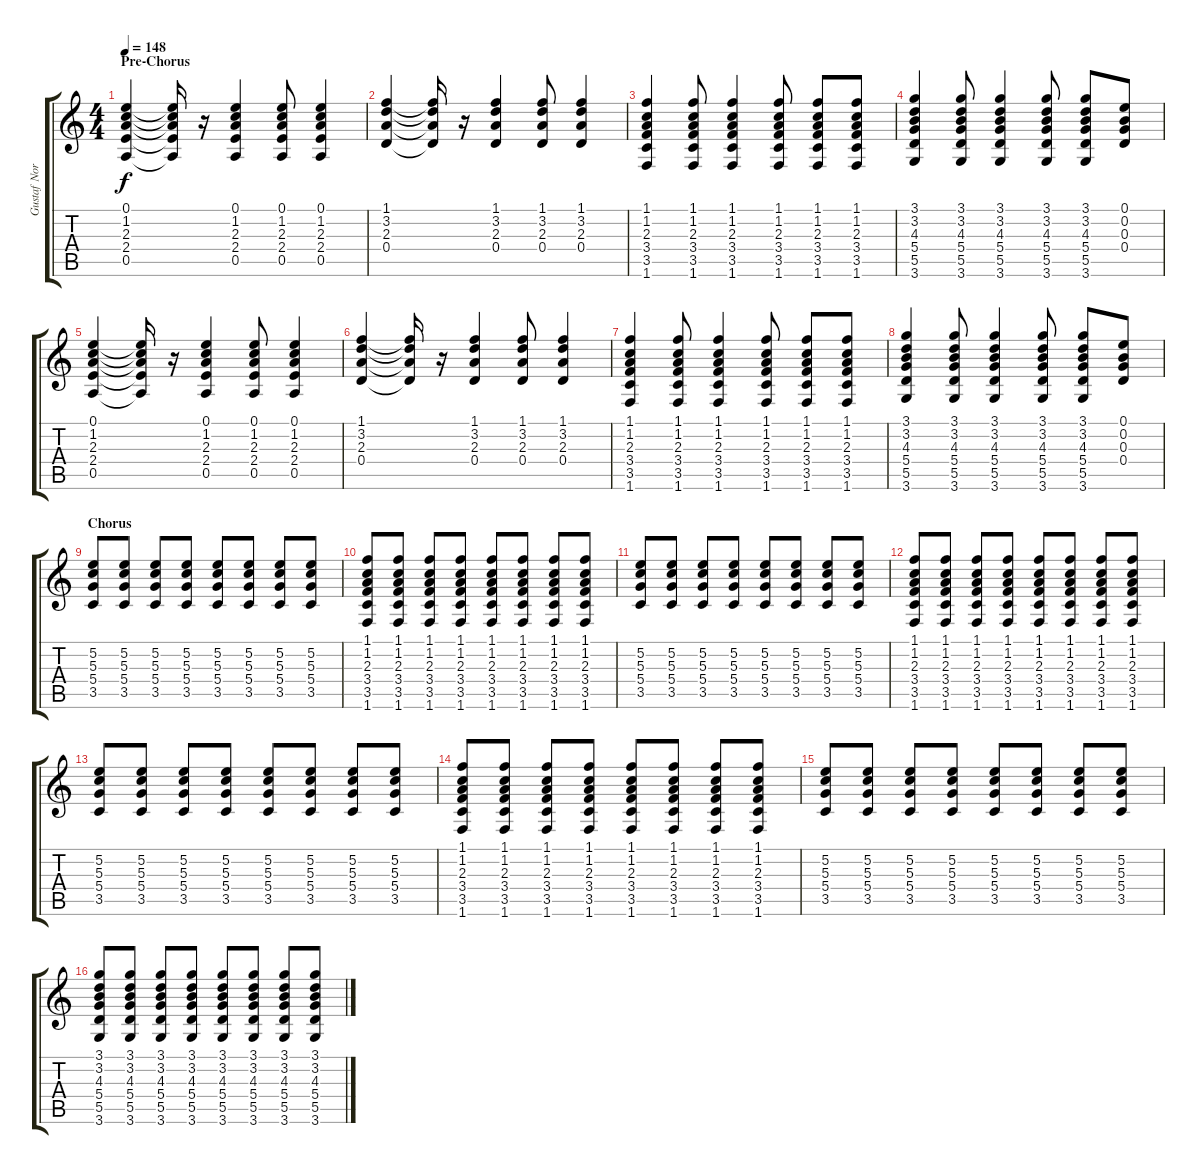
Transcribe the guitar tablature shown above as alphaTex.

\track ("Gustaf Norén - Rhythm Guitar" "Gustaf Nor") {instrument distortionguitar}
\staff {score tabs}
\tuning (E4 B3 G3 D3 A2 E2) {hide}
\ts (4 4)
\section ("" "Pre-Chorus")
\tempo 148
\clef g2
\ks c
(0.1 1.2 2.3 2.4 0.5).4{dy f} (0.1{t} 1.2{t} 2.3{t} 2.4{t} 0.5{t}).16 r.16 (0.1 1.2 2.3 2.4 0.5).4 (0.1 1.2 2.3 2.4 0.5).8 (0.1 1.2 2.3 2.4 0.5).4 |
(1.1 3.2 2.3 0.4).4 (1.1{t} 3.2{t} 2.3{t} 0.4{t}).16 r.16 (1.1 3.2 2.3 0.4).4 (1.1 3.2 2.3 0.4).8 (1.1 3.2 2.3 0.4).4 |
(1.1 1.2 2.3 3.4 3.5 1.6).4 (1.1 1.2 2.3 3.4 3.5 1.6).8 (1.1 1.2 2.3 3.4 3.5 1.6).4 (1.1 1.2 2.3 3.4 3.5 1.6).8 (1.1 1.2 2.3 3.4 3.5 1.6).8 (1.1 1.2 2.3 3.4 3.5 1.6).8 |
(3.1 3.2 4.3 5.4 5.5 3.6).4 (3.1 3.2 4.3 5.4 5.5 3.6).8 (3.1 3.2 4.3 5.4 5.5 3.6).4 (3.1 3.2 4.3 5.4 5.5 3.6).8 (3.1 3.2 4.3 5.4 5.5 3.6).8 (0.1 0.2 0.3 0.4).8 |
(0.1 1.2 2.3 2.4 0.5).4 (0.1{t} 1.2{t} 2.3{t} 2.4{t} 0.5{t}).16 r.16 (0.1 1.2 2.3 2.4 0.5).4 (0.1 1.2 2.3 2.4 0.5).8 (0.1 1.2 2.3 2.4 0.5).4 |
(1.1 3.2 2.3 0.4).4 (1.1{t} 3.2{t} 2.3{t} 0.4{t}).16 r.16 (1.1 3.2 2.3 0.4).4 (1.1 3.2 2.3 0.4).8 (1.1 3.2 2.3 0.4).4 |
(1.1 1.2 2.3 3.4 3.5 1.6).4 (1.1 1.2 2.3 3.4 3.5 1.6).8 (1.1 1.2 2.3 3.4 3.5 1.6).4 (1.1 1.2 2.3 3.4 3.5 1.6).8 (1.1 1.2 2.3 3.4 3.5 1.6).8 (1.1 1.2 2.3 3.4 3.5 1.6).8 |
(3.1 3.2 4.3 5.4 5.5 3.6).4 (3.1 3.2 4.3 5.4 5.5 3.6).8 (3.1 3.2 4.3 5.4 5.5 3.6).4 (3.1 3.2 4.3 5.4 5.5 3.6).8 (3.1 3.2 4.3 5.4 5.5 3.6).8 (0.1 0.2 0.3 0.4).8 |
\section ("" "Chorus")
(5.2 5.3 5.4 3.5).8{volume 11} (5.2 5.3 5.4 3.5).8 (5.2 5.3 5.4 3.5).8 (5.2 5.3 5.4 3.5).8 (5.2 5.3 5.4 3.5).8 (5.2 5.3 5.4 3.5).8 (5.2 5.3 5.4 3.5).8 (5.2 5.3 5.4 3.5).8 |
(1.1 1.2 2.3 3.4 3.5 1.6).8 (1.1 1.2 2.3 3.4 3.5 1.6).8 (1.1 1.2 2.3 3.4 3.5 1.6).8 (1.1 1.2 2.3 3.4 3.5 1.6).8 (1.1 1.2 2.3 3.4 3.5 1.6).8 (1.1 1.2 2.3 3.4 3.5 1.6).8 (1.1 1.2 2.3 3.4 3.5 1.6).8 (1.1 1.2 2.3 3.4 3.5 1.6).8 |
(5.2 5.3 5.4 3.5).8 (5.2 5.3 5.4 3.5).8 (5.2 5.3 5.4 3.5).8 (5.2 5.3 5.4 3.5).8 (5.2 5.3 5.4 3.5).8 (5.2 5.3 5.4 3.5).8 (5.2 5.3 5.4 3.5).8 (5.2 5.3 5.4 3.5).8 |
(1.1 1.2 2.3 3.4 3.5 1.6).8 (1.1 1.2 2.3 3.4 3.5 1.6).8 (1.1 1.2 2.3 3.4 3.5 1.6).8 (1.1 1.2 2.3 3.4 3.5 1.6).8 (1.1 1.2 2.3 3.4 3.5 1.6).8 (1.1 1.2 2.3 3.4 3.5 1.6).8 (1.1 1.2 2.3 3.4 3.5 1.6).8 (1.1 1.2 2.3 3.4 3.5 1.6).8 |
(5.2 5.3 5.4 3.5).8 (5.2 5.3 5.4 3.5).8 (5.2 5.3 5.4 3.5).8 (5.2 5.3 5.4 3.5).8 (5.2 5.3 5.4 3.5).8 (5.2 5.3 5.4 3.5).8 (5.2 5.3 5.4 3.5).8 (5.2 5.3 5.4 3.5).8 |
(1.1 1.2 2.3 3.4 3.5 1.6).8 (1.1 1.2 2.3 3.4 3.5 1.6).8 (1.1 1.2 2.3 3.4 3.5 1.6).8 (1.1 1.2 2.3 3.4 3.5 1.6).8 (1.1 1.2 2.3 3.4 3.5 1.6).8 (1.1 1.2 2.3 3.4 3.5 1.6).8 (1.1 1.2 2.3 3.4 3.5 1.6).8 (1.1 1.2 2.3 3.4 3.5 1.6).8 |
(5.2 5.3 5.4 3.5).8 (5.2 5.3 5.4 3.5).8 (5.2 5.3 5.4 3.5).8 (5.2 5.3 5.4 3.5).8 (5.2 5.3 5.4 3.5).8 (5.2 5.3 5.4 3.5).8 (5.2 5.3 5.4 3.5).8 (5.2 5.3 5.4 3.5).8 |
(3.1 3.2 4.3 5.4 5.5 3.6).8 (3.1 3.2 4.3 5.4 5.5 3.6).8 (3.1 3.2 4.3 5.4 5.5 3.6).8 (3.1 3.2 4.3 5.4 5.5 3.6).8 (3.1 3.2 4.3 5.4 5.5 3.6).8 (3.1 3.2 4.3 5.4 5.5 3.6).8 (3.1 3.2 4.3 5.4 5.5 3.6).8 (3.1 3.2 4.3 5.4 5.5 3.6).8
